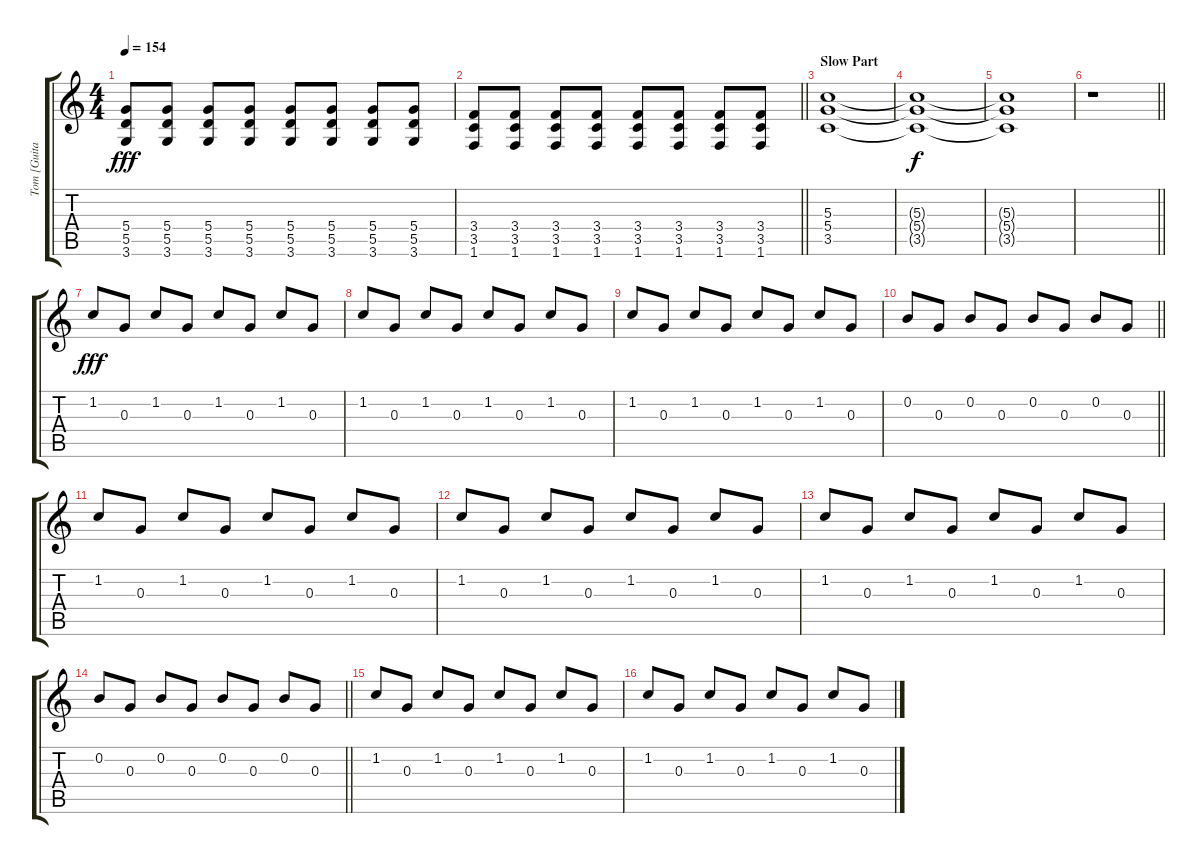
\track ("Tom [Guitar]" "Tom [Guita") {instrument overdrivenguitar}
\staff {score tabs}
\tuning (E4 B3 G3 D3 A2 E2) {hide}
\ts (4 4)
\tempo 154
\clef g2
\ks c
(5.4 5.5 3.6).8{dy fff} (5.4 5.5 3.6).8 (5.4 5.5 3.6).8 (5.4 5.5 3.6).8 (5.4 5.5 3.6).8 (5.4 5.5 3.6).8 (5.4 5.5 3.6).8 (5.4 5.5 3.6).8 |
\barLineRight lightlight
(3.4 3.5 1.6).8 (3.4 3.5 1.6).8 (3.4 3.5 1.6).8 (3.4 3.5 1.6).8 (3.4 3.5 1.6).8 (3.4 3.5 1.6).8 (3.4 3.5 1.6).8 (3.4 3.5 1.6).8 |
\section ("" "Slow Part")
(5.3 5.4 3.5).1 |
(5.3{t} 5.4{t} 3.5{t}).1{dy f} |
(5.3{t} 5.4{t} 3.5{t}).1 |
\barLineRight lightlight
r.1 |
1.2.8{dy fff instrument electricguitarmuted} 0.3.8 1.2.8 0.3.8 1.2.8 0.3.8 1.2.8 0.3.8 |
1.2.8 0.3.8 1.2.8 0.3.8 1.2.8 0.3.8 1.2.8 0.3.8 |
1.2.8 0.3.8 1.2.8 0.3.8 1.2.8 0.3.8 1.2.8 0.3.8 |
\barLineRight lightlight
0.2.8 0.3.8 0.2.8 0.3.8 0.2.8 0.3.8 0.2.8 0.3.8 |
1.2.8 0.3.8 1.2.8 0.3.8 1.2.8 0.3.8 1.2.8 0.3.8 |
1.2.8 0.3.8 1.2.8 0.3.8 1.2.8 0.3.8 1.2.8 0.3.8 |
1.2.8 0.3.8 1.2.8 0.3.8 1.2.8 0.3.8 1.2.8 0.3.8 |
\barLineRight lightlight
0.2.8 0.3.8 0.2.8 0.3.8 0.2.8 0.3.8 0.2.8 0.3.8 |
1.2.8 0.3.8 1.2.8 0.3.8 1.2.8 0.3.8 1.2.8 0.3.8 |
1.2.8 0.3.8 1.2.8 0.3.8 1.2.8 0.3.8 1.2.8 0.3.8
